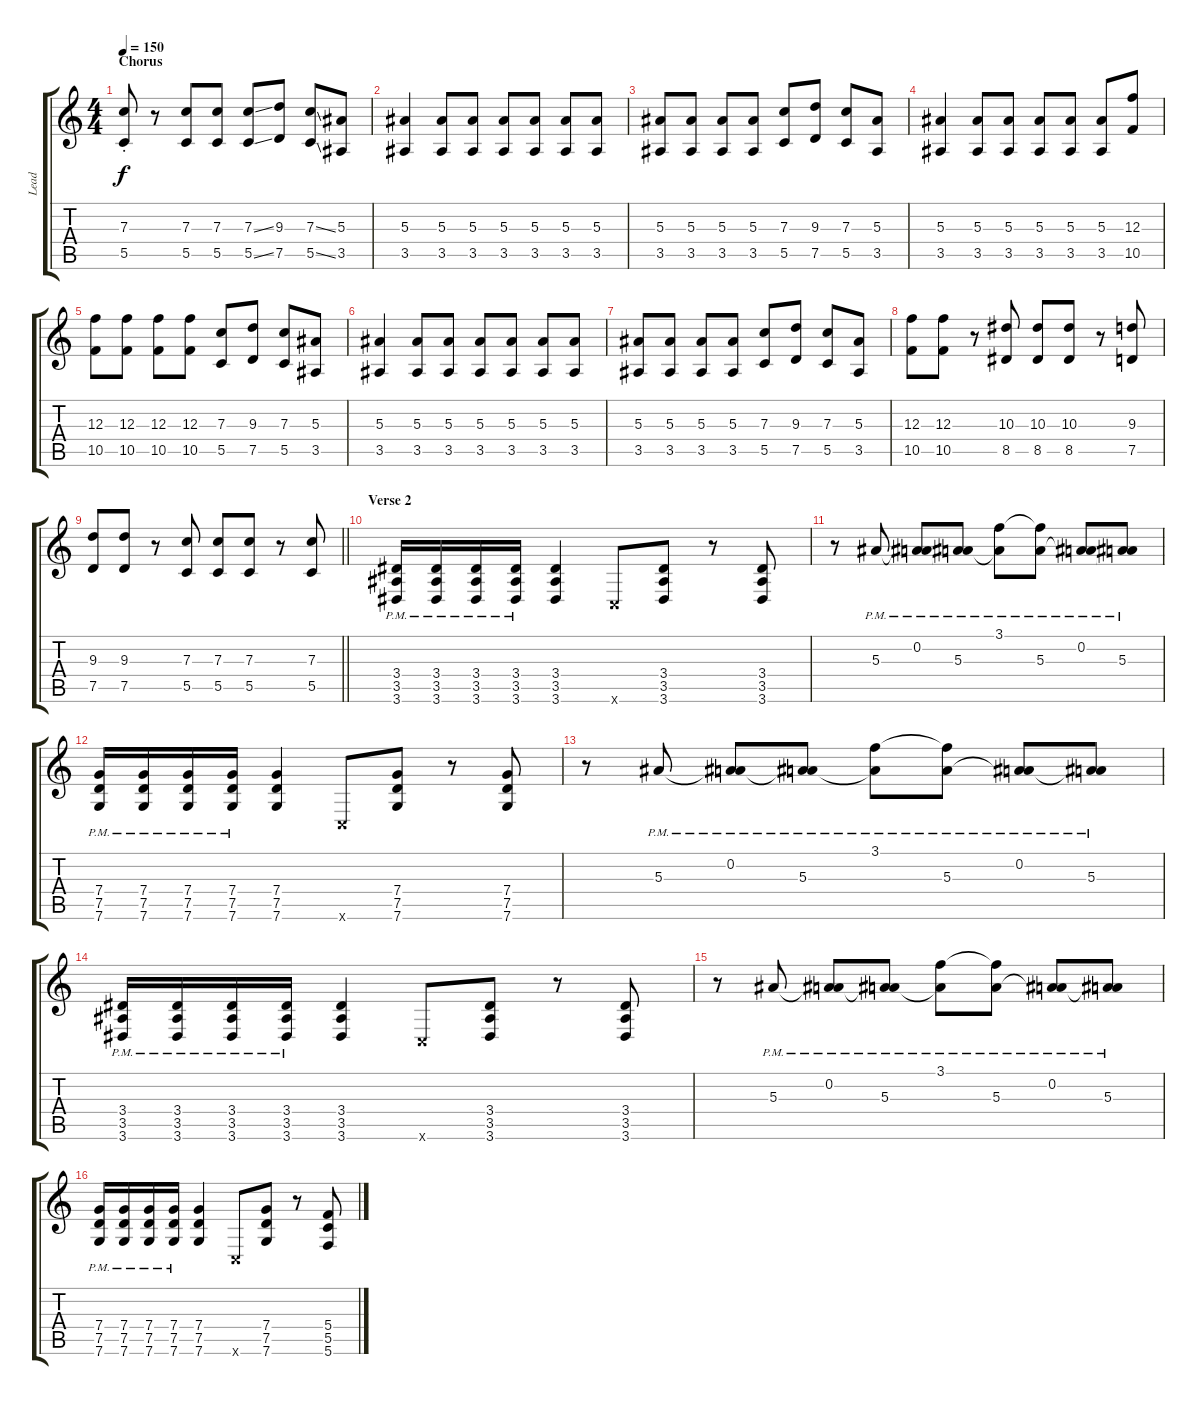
\track ("Lead" "Lead") {instrument acousticguitarsteel}
\staff {score tabs}
\tuning (D4 A3 F3 C3 G2 C2) {hide}
\ts (4 4)
\section ("" "Chorus")
\tempo 150
\clef g2
\ks c
(7.3 5.5{st}).8{dy f} r.8 (7.3 5.5).8 (7.3 5.5).8 (7.3{ss} 5.5{ss}).8 (9.3 7.5).8 (7.3{ss} 5.5{ss}).8 (5.3 3.5).8 |
(5.3 3.5).4 (5.3 3.5).8 (5.3 3.5).8 (5.3 3.5).8 (5.3 3.5).8 (5.3 3.5).8 (5.3 3.5).8 |
(5.3 3.5).8 (5.3 3.5).8 (5.3 3.5).8 (5.3 3.5).8 (7.3 5.5).8 (9.3 7.5).8 (7.3 5.5).8 (5.3 3.5).8 |
(5.3 3.5).4 (5.3 3.5).8 (5.3 3.5).8 (5.3 3.5).8 (5.3 3.5).8 (5.3 3.5).8 (12.3 10.5).8 |
(12.3 10.5).8 (12.3 10.5).8 (12.3 10.5).8 (12.3 10.5).8 (7.3 5.5).8 (9.3 7.5).8 (7.3 5.5).8 (5.3 3.5).8 |
(5.3 3.5).4 (5.3 3.5).8 (5.3 3.5).8 (5.3 3.5).8 (5.3 3.5).8 (5.3 3.5).8 (5.3 3.5).8 |
(5.3 3.5).8 (5.3 3.5).8 (5.3 3.5).8 (5.3 3.5).8 (7.3 5.5).8 (9.3 7.5).8 (7.3 5.5).8 (5.3 3.5).8 |
(12.3 10.5).8 (12.3 10.5).8 r.8 (10.3 8.5).8 (10.3 8.5).8 (10.3 8.5).8 r.8 (9.3 7.5).8 |
\barLineRight lightlight
(9.3 7.5).8 (9.3 7.5).8 r.8 (7.3 5.5).8 (7.3 5.5).8 (7.3 5.5).8 r.8 (7.3 5.5).8 |
\section ("" "Verse 2")
(3.4{pm} 3.5{pm} 3.6{pm}).16 (3.4{pm} 3.5{pm} 3.6{pm}).16 (3.4{pm} 3.5{pm} 3.6{pm}).16 (3.4{pm} 3.5{pm} 3.6{pm}).16 (3.4 3.5 3.6).4 0.6{x}.8 (3.4 3.5 3.6).8 r.8 (3.4 3.5 3.6).8 |
r.8 5.3{pm}.8 (0.2{pm} 5.3{t}).8 (0.2{t} 5.3{pm}).8 (3.1{pm} 5.3{t}).8 (3.1{t} 5.3{pm}).8 (0.2{pm} 5.3{t}).8 (0.2{t} 5.3{pm}).8 |
(7.4{pm} 7.5{pm} 7.6{pm}).16 (7.4{pm} 7.5{pm} 7.6{pm}).16 (7.4{pm} 7.5{pm} 7.6{pm}).16 (7.4{pm} 7.5{pm} 7.6{pm}).16 (7.4 7.5 7.6).4 0.6{x}.8 (7.4 7.5 7.6).8 r.8 (7.4 7.5 7.6).8 |
r.8 5.3{pm}.8 (0.2{pm} 5.3{t}).8 (0.2{t} 5.3{pm}).8 (3.1{pm} 5.3{t}).8 (3.1{t} 5.3{pm}).8 (0.2{pm} 5.3{t}).8 (0.2{t} 5.3{pm}).8 |
(3.4{pm} 3.5{pm} 3.6{pm}).16 (3.4{pm} 3.5{pm} 3.6{pm}).16 (3.4{pm} 3.5{pm} 3.6{pm}).16 (3.4{pm} 3.5{pm} 3.6{pm}).16 (3.4 3.5 3.6).4 0.6{x}.8 (3.4 3.5 3.6).8 r.8 (3.4 3.5 3.6).8 |
r.8 5.3{pm}.8 (0.2{pm} 5.3{t}).8 (0.2{t} 5.3{pm}).8 (3.1{pm} 5.3{t}).8 (3.1{t} 5.3{pm}).8 (0.2{pm} 5.3{t}).8 (0.2{t} 5.3{pm}).8 |
(7.4{pm} 7.5{pm} 7.6{pm}).16 (7.4{pm} 7.5{pm} 7.6{pm}).16 (7.4{pm} 7.5{pm} 7.6{pm}).16 (7.4{pm} 7.5{pm} 7.6{pm}).16 (7.4 7.5 7.6).4 0.6{x}.8 (7.4 7.5 7.6).8 r.8 (5.4 5.5 5.6).8
